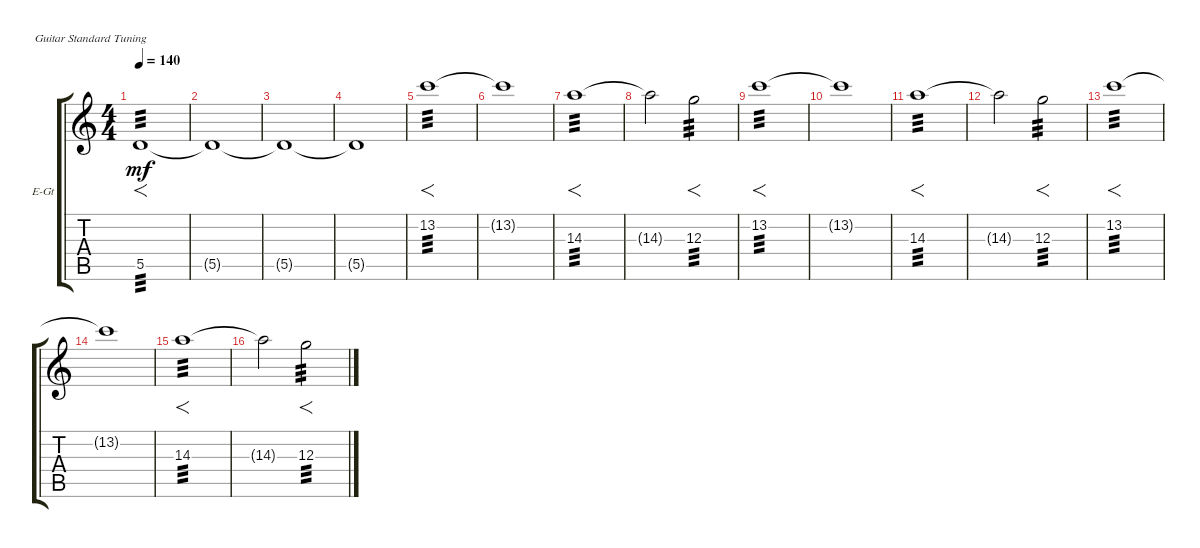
\defaultSystemsLayout 4
\bracketExtendMode groupsimilarinstruments
\firstSystemTrackNameOrientation horizontal
\otherSystemsTrackNameOrientation horizontal
\track ("Electric Guitar (Strings)" "E-Gt") {instrument overdrivenguitar}
\staff {score tabs}
\tuning (E4 B3 G3 D3 A2 E2)
\ts (4 4)
\tempo 140
\clef g2
\scale
0.333333
\ks c
5.5.1{f tp 3 dy mf} |
\scale
0.333333 5.5{t}.1 |
\scale
0.333333 5.5{t}.1 |
\scale
0.333333 5.5{t}.1 |
\scale
0.333333 13.2.1{f tp 3} |
\scale
0.333333 13.2{t}.1 |
\scale
0.333333 14.3.1{f tp 3} |
\scale
0.333333 14.3{t}.2 12.3.2{f tp 3} |
\scale
0.333333 13.2.1{f tp 3} |
\scale
0.333333 13.2{t}.1 |
\scale
0.333333 14.3.1{f tp 3} |
\scale
0.333333 14.3{t}.2 12.3.2{f tp 3} |
\scale
0.333333 13.2.1{f tp 3} |
\scale
0.333333 13.2{t}.1 |
\scale
0.333333 14.3.1{f tp 3} |
\scale
0.333333 14.3{t}.2 12.3.2{f tp 3}
